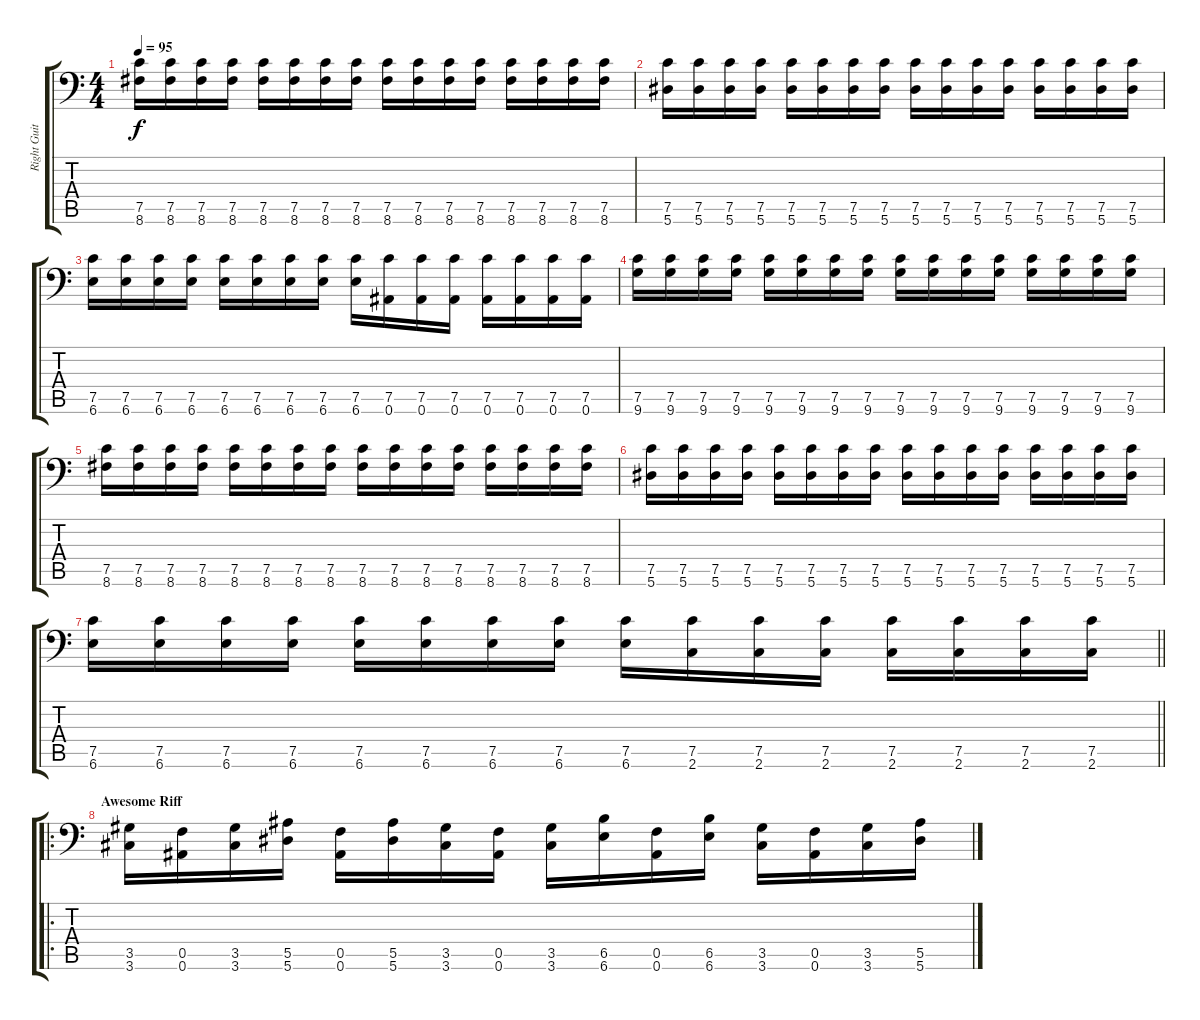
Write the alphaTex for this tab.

\track ("Right Guitar" "Right Guit") {instrument distortionguitar}
\staff {score tabs}
\tuning (C4 G3 Eb3 Bb2 F2 Bb1) {hide}
\ts (4 4)
\tempo 95
\clef f4
\ks c
(7.5 8.6).16{dy f} (7.5 8.6).16 (7.5 8.6).16 (7.5 8.6).16 (7.5 8.6).16 (7.5 8.6).16 (7.5 8.6).16 (7.5 8.6).16 (7.5 8.6).16 (7.5 8.6).16 (7.5 8.6).16 (7.5 8.6).16 (7.5 8.6).16 (7.5 8.6).16 (7.5 8.6).16 (7.5 8.6).16 |
(7.5 5.6).16 (7.5 5.6).16 (7.5 5.6).16 (7.5 5.6).16 (7.5 5.6).16 (7.5 5.6).16 (7.5 5.6).16 (7.5 5.6).16 (7.5 5.6).16 (7.5 5.6).16 (7.5 5.6).16 (7.5 5.6).16 (7.5 5.6).16 (7.5 5.6).16 (7.5 5.6).16 (7.5 5.6).16 |
(7.5 6.6).16 (7.5 6.6).16 (7.5 6.6).16 (7.5 6.6).16 (7.5 6.6).16 (7.5 6.6).16 (7.5 6.6).16 (7.5 6.6).16 (7.5 6.6).16 (7.5 0.6).16 (7.5 0.6).16 (7.5 0.6).16 (7.5 0.6).16 (7.5 0.6).16 (7.5 0.6).16 (7.5 0.6).16 |
(7.5 9.6).16 (7.5 9.6).16 (7.5 9.6).16 (7.5 9.6).16 (7.5 9.6).16 (7.5 9.6).16 (7.5 9.6).16 (7.5 9.6).16 (7.5 9.6).16 (7.5 9.6).16 (7.5 9.6).16 (7.5 9.6).16 (7.5 9.6).16 (7.5 9.6).16 (7.5 9.6).16 (7.5 9.6).16 |
(7.5 8.6).16 (7.5 8.6).16 (7.5 8.6).16 (7.5 8.6).16 (7.5 8.6).16 (7.5 8.6).16 (7.5 8.6).16 (7.5 8.6).16 (7.5 8.6).16 (7.5 8.6).16 (7.5 8.6).16 (7.5 8.6).16 (7.5 8.6).16 (7.5 8.6).16 (7.5 8.6).16 (7.5 8.6).16 |
(7.5 5.6).16 (7.5 5.6).16 (7.5 5.6).16 (7.5 5.6).16 (7.5 5.6).16 (7.5 5.6).16 (7.5 5.6).16 (7.5 5.6).16 (7.5 5.6).16 (7.5 5.6).16 (7.5 5.6).16 (7.5 5.6).16 (7.5 5.6).16 (7.5 5.6).16 (7.5 5.6).16 (7.5 5.6).16 |
\barLineRight lightlight
(7.5 6.6).16 (7.5 6.6).16 (7.5 6.6).16 (7.5 6.6).16 (7.5 6.6).16 (7.5 6.6).16 (7.5 6.6).16 (7.5 6.6).16 (7.5 6.6).16 (7.5 2.6).16 (7.5 2.6).16 (7.5 2.6).16 (7.5 2.6).16 (7.5 2.6).16 (7.5 2.6).16 (7.5 2.6).16 |
\ro
\section ("" "Awesome Riff")
(3.5 3.6).16 (0.5 0.6).16 (3.5 3.6).16 (5.5 5.6).16 (0.5 0.6).16 (5.5 5.6).16 (3.5 3.6).16 (0.5 0.6).16 (3.5 3.6).16 (6.5 6.6).16 (0.5 0.6).16 (6.5 6.6).16 (3.5 3.6).16 (0.5 0.6).16 (3.5 3.6).16 (5.5 5.6).16
